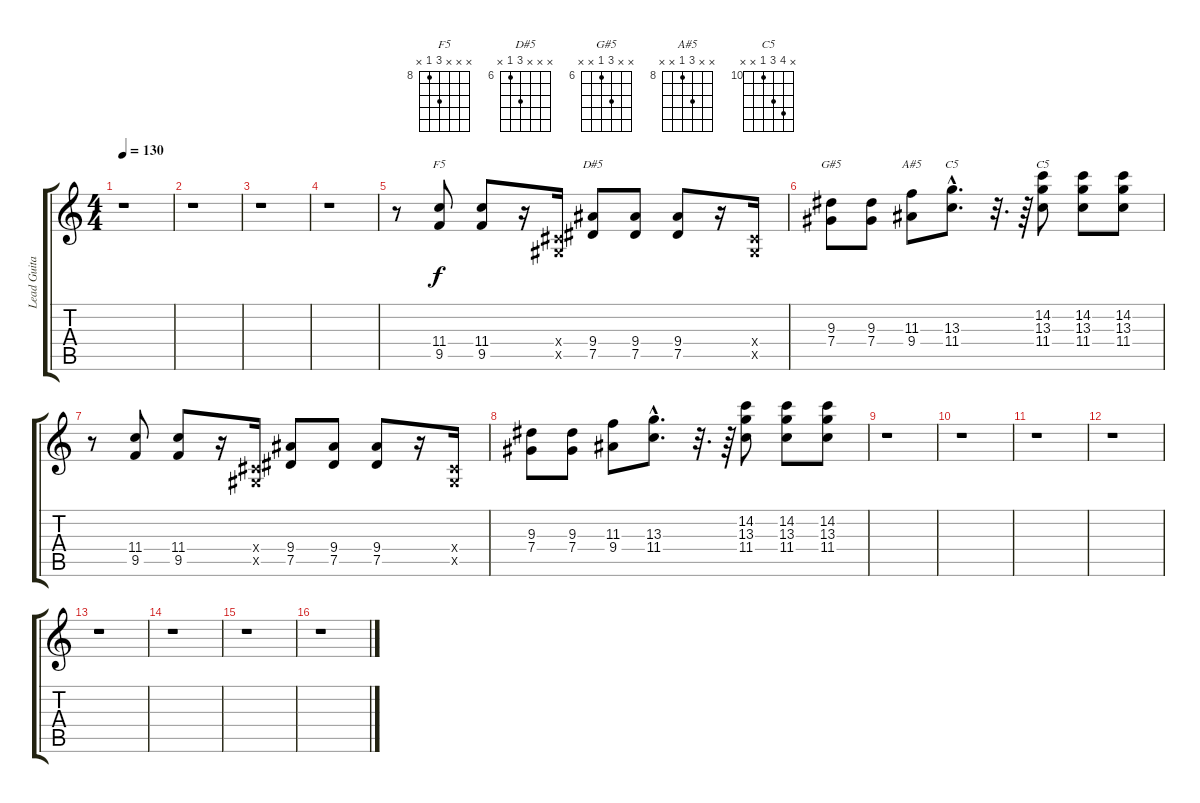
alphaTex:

\track ("Lead Guitar (Clean)" "Lead Guita") {instrument electricguitarclean}
\staff {score tabs}
\tuning (Eb4 Bb3 Gb3 Db3 Ab2 Eb2) {hide}
\chord ("F5" x x x 10 8 x) {firstfret 8}
\chord ("D#5" x x x 8 6 x) {firstfret 6}
\chord ("G#5" x x 8 6 x x) {firstfret 6}
\chord ("A#5" x x 10 8 x x) {firstfret 8}
\chord ("C5" x x 12 10 x x) {firstfret 10}
\chord ("C5" x 13 12 10 x x) {firstfret 10}
\ts (4 4)
\tempo 130
\clef g2
\ks c
r.1{dy f instrument electricguitarclean} |
r.1 |
r.1 |
r.1 |
r.8 (11.4 9.5).8{ch "F5"} (11.4 9.5).8 r.16 (0.4{x} 0.5{x}).16 (9.4 7.5).8{ch "D#5"} (9.4 7.5).8 (9.4 7.5).8 r.16 (0.4{x} 0.5{x}).16 |
(9.3 7.4).8{ch "G#5"} (9.3 7.4).8 (11.3 9.4).8{ch "A#5"} (13.3{hac} 11.4{hac}).8{d ch "C5"} r.32{d} r.64 (14.2 13.3 11.4).8{ch "C5"} (14.2 13.3 11.4).8 (14.2 13.3 11.4).8 |
r.8 (11.4 9.5).8 (11.4 9.5).8 r.16 (0.4{x} 0.5{x}).16 (9.4 7.5).8 (9.4 7.5).8 (9.4 7.5).8 r.16 (0.4{x} 0.5{x}).16 |
(9.3 7.4).8 (9.3 7.4).8 (11.3 9.4).8 (13.3{hac} 11.4{hac}).8{d} r.32{d} r.64 (14.2 13.3 11.4).8 (14.2 13.3 11.4).8 (14.2 13.3 11.4).8 |
r.1 |
r.1 |
r.1 |
r.1 |
r.1 |
r.1 |
r.1 |
r.1
